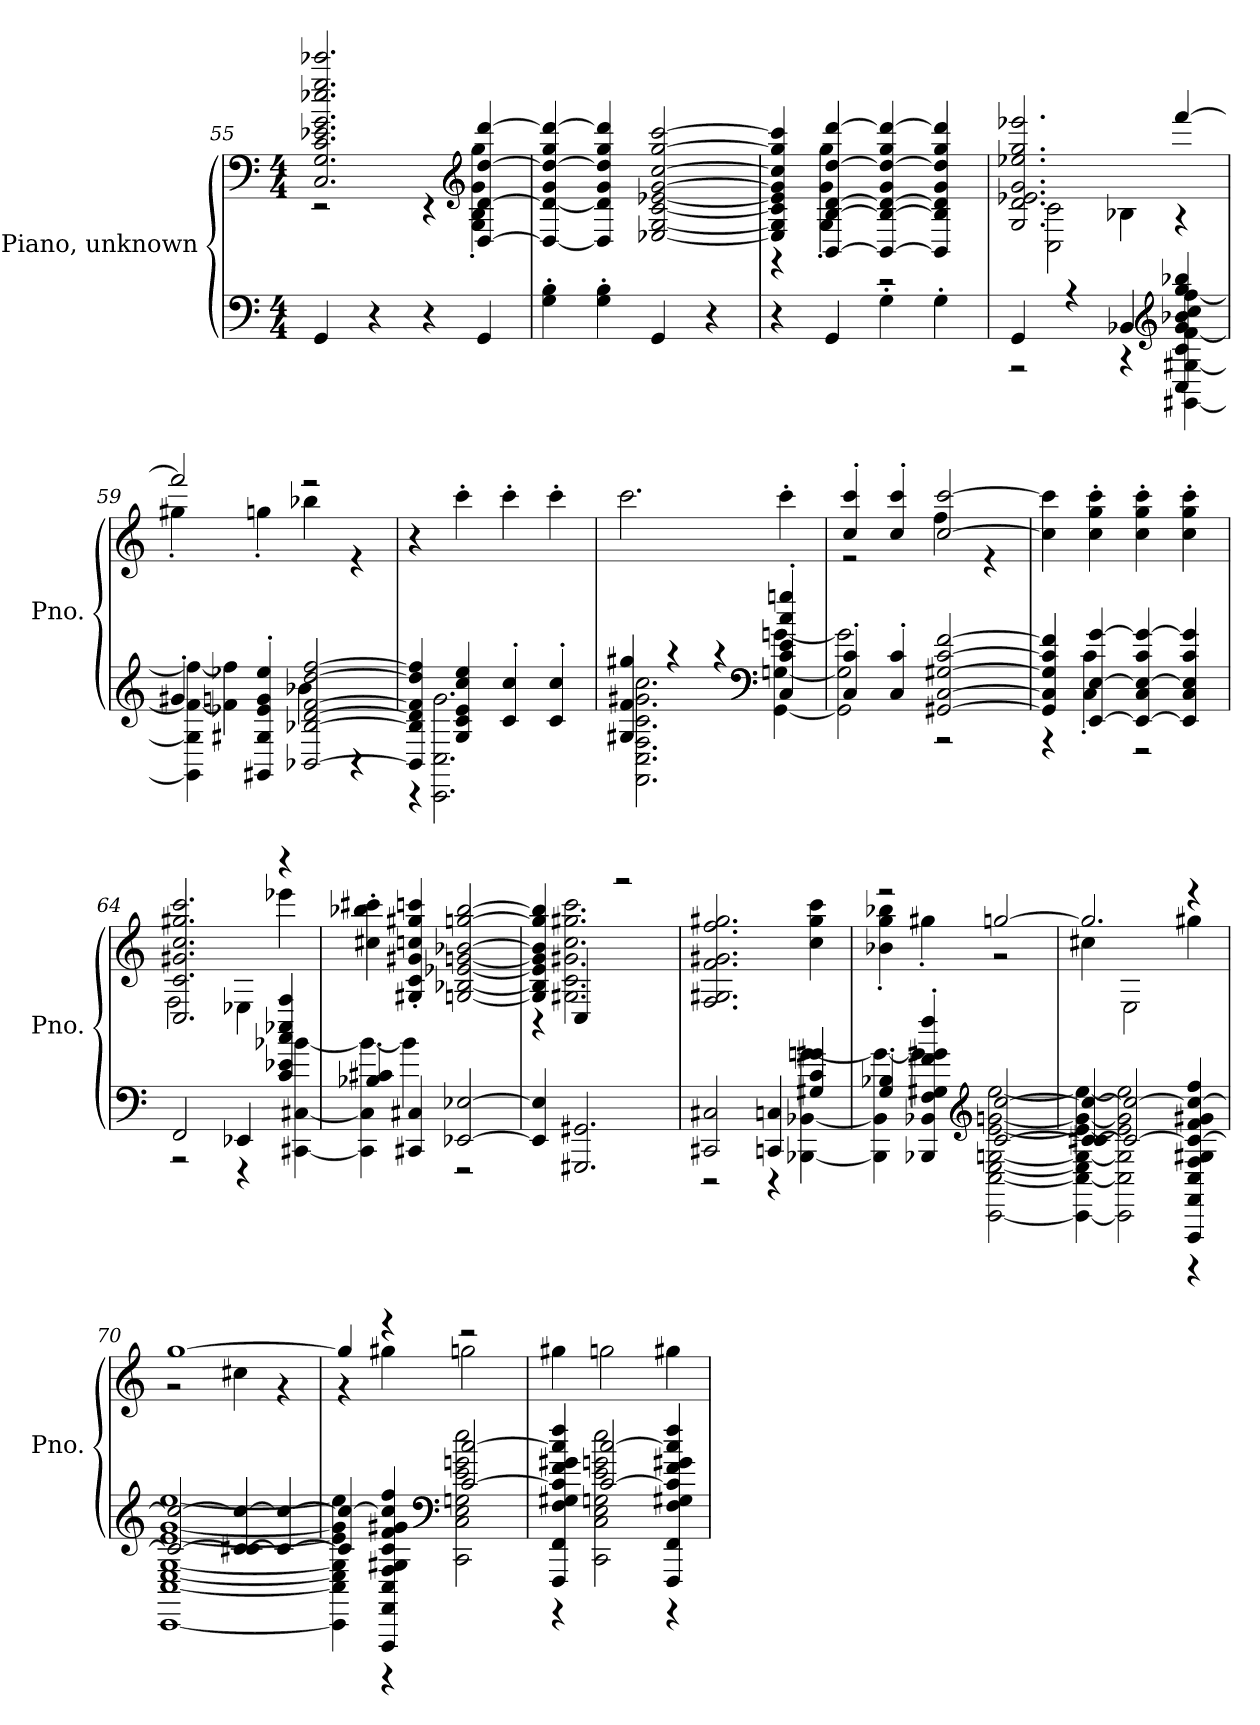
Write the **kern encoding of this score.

**kern	**kern
*part1	*part1
*staff2	*staff1
*I"Piano, unknown	*
*I'Pno.	*
*clefF4	*clefF4
*k[]	*k[]
*M4/4	*M4/4
=55	=55
*	*^
4GG/	2.C/ 2.G/ 2.c/ 2.e-X/ 2.g/ 2.ee-X/ 2.gg/ 2.eee-X/	2r
4r	.	.
4r	.	4r
*	*clefG2	*
4GG/	[4D/ [4d/ [4dd/ [4ddd/	4G\' 4B\' 4g\' 4gg\'
*	*v	*v
=56	=56
4G\' 4B\'	4D/_ 4d/_ 4g/ 4dd/_ 4gg/ 4ddd/_
4G\' 4B\'	4D/] 4d/] 4g/ 4dd/] 4gg/ 4ddd/]
4GG/	[2E-X/ [2G/ [2c/ [2e-X/ [2g/ [2cc/ [2gg/ [2ccc/
4r	.
!!LO:LB:g=z
=57	=57
*	*^
4r	4E-/] 4G/] 4c/] 4e-/] 4g/] 4cc/] 4gg/] 4ccc/]	4r
4GG/	[4BB/ [4B/ [4d/ [4dd/ [4ddd/	4G\' 4g\' 4gg\'
4G'\	4BB/_ 4B/_ 4d/_ 4g/ 4dd/_ 4gg/ 4ddd/_	2r
4G'\	4BB/] 4B/] 4d/] 4g/ 4dd/] 4gg/ 4ddd/]	.
=58	=58	=58
*^	*	*
4GG/	2r	2.G/ 2.d/ 2.e-X/ 2.g/ 2.ee-X/ 2.gg/ 2.eee-X/	2C\ 2c\
4r	.	.	.
4BB-X/	4r	.	4B-X\
*clefG2	*	*	*
4C/ 4c/ 4g/ 4b-X/ 4cc/ 4gg/ 4bb-X/	[4GG#X\ [4G#X\ [4f\ [4ff\	[4fff/	4r
=59	=59	=59	=59
4g#X'/	4GG#\] 4G#\] 4f\_ 4ff\_	2fff/]	4gg#X'\
4GG#X/' 4G#X/' 4e-X/' 4gn/' 4ee-X/'	4f\] 4ff\]	.	4ggn'\
[2BB-X/ [2B-X/ [2d/ [2f/ [2dd/ [2ff/	4b-X\	2r	4bb-X\
.	4r	.	4r
*	*	*v	*v
=60	=60	=60
4BB-/] 4B-/] 4d/] 4f/] 4dd/] 4ff/]	4r	4r
4G/ 4c/ 4e/ 4cc/ 4ee/	2.CC\ 2.C\ 2.g\	4ccc'\
4c/' 4cc/'	.	4ccc'\
4c/' 4cc/'	.	4ccc'\
=61	=61	=61
4G#X/ 4f/ 4gg#X/	2.FF\ 2.C\ 2.F\ 2.c\ 2.g#X\ 2.cc\	2.ccc\
4r	.	.
4r	.	.
*clefF4	*	*
4C/' 4c/' 4e/' 4cc/' 4ggn/'	[4GG\ [4Gn\ [4gn\	4ccc'\
!!LO:LB:g=z
=62	=62	=62
*	*	*^
4C/' 4c/'	2GG\] 2G\] 2g\]	4cc/' 4ccc/'	2r
4C/' 4c/'	.	4cc/' 4ccc/'	.
[2GG#X/ [2C/ [2G#X/ [2c/ [2f/	2r	[2cc/ [2ccc/	4ff\
.	.	.	4r
*	*	*v	*v
=63	=63	=63
4GG#/] 4C/] 4G#/] 4c/] 4f/]	4r	4cc\] 4ccc\]
[4EE/ [4E/ [4g/	4C\' 4c\'	4cc\' 4gg\' 4ccc\'
4EE/_ 4C/ 4E/_ 4c/ 4g/_	2r	4cc\' 4gg\' 4ccc\'
4EE/] 4C/ 4E/] 4c/ 4g/]	.	4cc\' 4gg\' 4ccc\'
=64	=64	=64
*	*	*^
2FF/	2r	2.C/ 2.c/ 2.g#X/ 2.cc/ 2.gg#X/ 2.ccc/	2F\
4EE-X/	4r	.	4E-X\
4c/ 4e-X/ 4cc/ 4ee-X/ 4ccc/	[4CC#X\ [4C#X\ [4b-X\	4r	4eee-X\
*	*	*v	*v
=65	=65	=65
4B-X/' 4c#X/'	4CC#\] 4C#\] 4b-\_	4cc#X\' 4bb-X\' 4ccc#X\'
4CC#X/ 4C#X/	4b-\]	4G#X/' 4c/' 4g#X/' 4ccn/' 4gg#X/' 4cccn/'
[2EE-X/ [2E-X/	2r	[2Gn/ [2B-X/ [2e-X/ [2gn/ [2b-X/ [2ggn/ [2bb-/
*v	*v	*
=66	=66
*	*^
4EE-/] 4E-/]	4G/] 4B-/] 4e-/] 4g/] 4b-/] 4gg/] 4bb-/]	4r
2.GGG#X/ 2.GG#X/	4C/	2.G#X\ 2.c\ 2.g#X\ 2.cc\ 2.gg#X\ 2.ccc\
.	2r	.
*	*v	*v
=67	=67
*^	*
2CC#X/ 2C#X/	2r	2.F/ 2.G#X/ 2.f/ 2.g#X/ 2.ff/ 2.gg#X/
4CCn/ 4Cn/	4r	.
4G#X/ 4c/ 4g#X/	[4BBB-X\ [4BB-X\ [4gn\	4cc\ 4gg#\ 4ccc\
!!LO:LB:g=z
=68	=68	=68
*	*	*^
4G/' 4B-X/'	4BBB-\] 4BB-\] 4g\_	2r	4b-X\' 4gg\' 4bb-X\'
4BBB-X/' 4BB-X/' 4F/' 4G#X/' 4f/' 4g#X/' 4ff/'	4g\]	.	4gg#X'\
*clefG2	*	*	*
[2c/ [2cc/	[2CC\ [2C\ [2E\ [2Gn\ [2e\ [2gn\ [2ee\	[2ggn/	2r
=69	=69	=69	=69
4c/_ 4c#X/ 4cc/_	4CC\_ 4C\_ 4E\] 4G\_ 4e\_ 4g\_ 4ee\_	2.gg/]	4cc#X\
2c/_ 2cc/_	2CC\] 2C\] 2G\] 2e\] 2g\] 2ee\]	.	2E\
4FFF/ 4FF/ 4C/ 4F/ 4G#X/ 4c/_ 4f/ 4g#X/ 4cc/_ 4ff/	4r	4r	4gg#X\
=70	=70	=70	=70
2c/_ 2cc/_	[1CC [1C [1E [1G [1e [1g [1ee	[1gg	2r
4c/_ 4c#X/ 4cc/_	.	.	4cc#X\
4c/_ 4cc/_	.	.	4r
=71	=71	=71	=71
4c/] 4cc/_	4CC\] 4C\] 4E\] 4G\] 4e\] 4g\] 4ee\]	4gg/]	4r
4FFF/ 4FF/ 4C/ 4F/ 4G#X/ 4c/ 4f/ 4g#X/ 4cc/] 4ff/	4r	4r	4gg#X\
*clefF4	*	*	*
[2c/ [2cc/	2CC\ 2C\ 2E\ 2Gn\ 2e\ 2gn\ 2ee\	2r	2ggn\
*	*	*v	*v
=72	=72	=72
4FFF/ 4FF/ 4F/ 4G#X/ 4c/] 4f/ 4g#X/ 4cc/] 4ff/	4r	4gg#X\
[2c/ [2cc/	2CC\ 2C\ 2E\ 2Gn\ 2e\ 2gn\ 2ee\	2ggn\
4FFF/ 4FF/ 4F/ 4G#X/ 4c/] 4f/ 4g#X/ 4cc/] 4ff/	4r	4gg#X\
*v	*v	*
=	=
*-	*-
